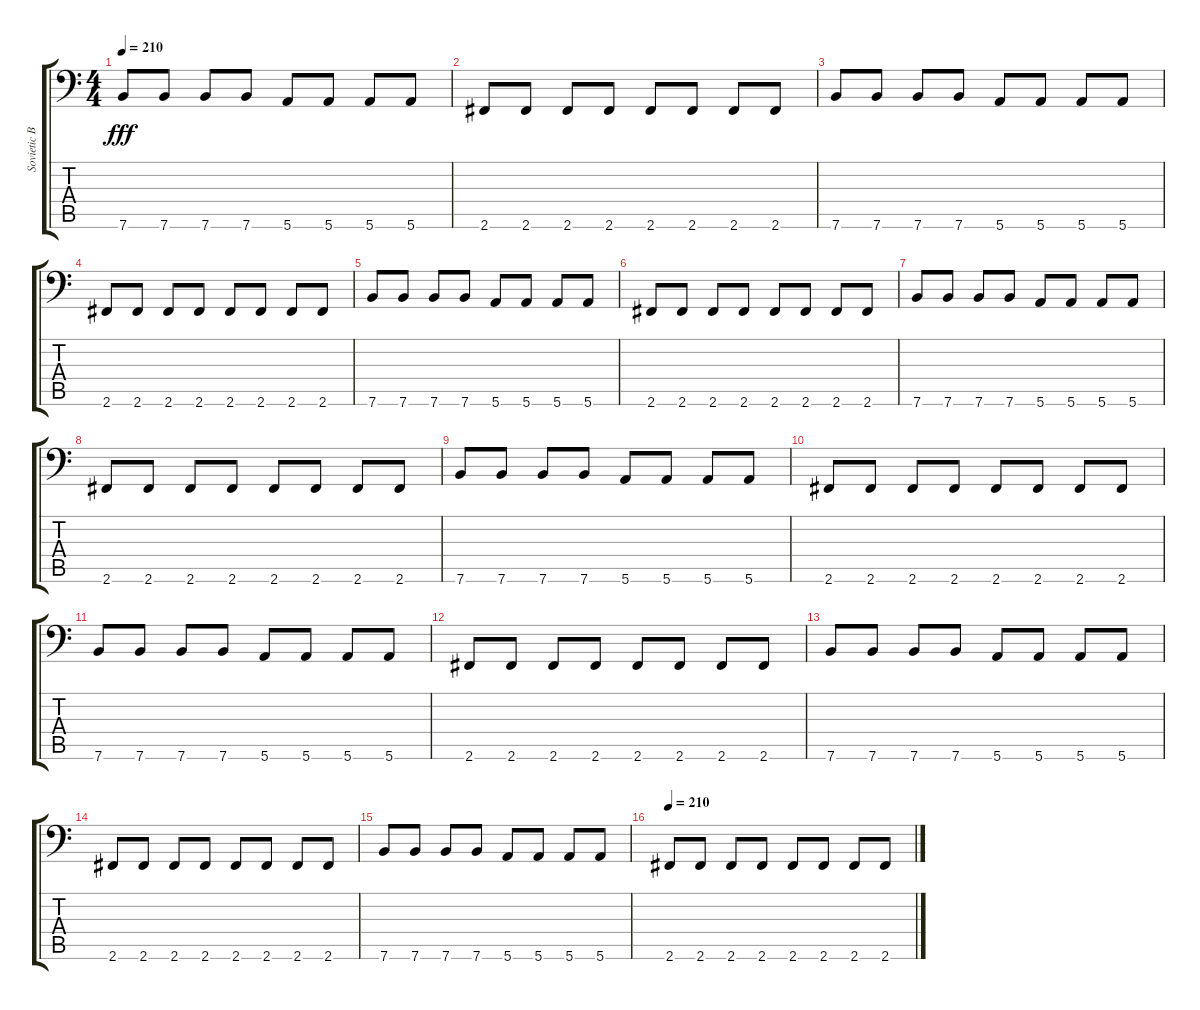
\track ("Sovietic Bass-player 6strings" "Sovietic B") {instrument electricbassfinger}
\staff {score tabs}
\tuning (E3 B2 G2 D2 A1 E1) {hide}
\ts (4 4)
\tempo 210
\clef f4
\ks c
7.6.8{dy fff} 7.6.8 7.6.8 7.6.8 5.6.8 5.6.8 5.6.8 5.6.8 |
2.6.8 2.6.8 2.6.8 2.6.8 2.6.8 2.6.8 2.6.8 2.6.8 |
7.6.8 7.6.8 7.6.8 7.6.8 5.6.8 5.6.8 5.6.8 5.6.8 |
2.6.8 2.6.8 2.6.8 2.6.8 2.6.8 2.6.8 2.6.8 2.6.8 |
7.6.8 7.6.8 7.6.8 7.6.8 5.6.8 5.6.8 5.6.8 5.6.8 |
2.6.8 2.6.8 2.6.8 2.6.8 2.6.8 2.6.8 2.6.8 2.6.8 |
7.6.8 7.6.8 7.6.8 7.6.8 5.6.8 5.6.8 5.6.8 5.6.8 |
2.6.8 2.6.8 2.6.8 2.6.8 2.6.8 2.6.8 2.6.8 2.6.8 |
7.6.8 7.6.8 7.6.8 7.6.8 5.6.8 5.6.8 5.6.8 5.6.8 |
2.6.8 2.6.8 2.6.8 2.6.8 2.6.8 2.6.8 2.6.8 2.6.8 |
7.6.8 7.6.8 7.6.8 7.6.8 5.6.8 5.6.8 5.6.8 5.6.8 |
2.6.8 2.6.8 2.6.8 2.6.8 2.6.8 2.6.8 2.6.8 2.6.8 |
7.6.8 7.6.8 7.6.8 7.6.8 5.6.8 5.6.8 5.6.8 5.6.8 |
2.6.8 2.6.8 2.6.8 2.6.8 2.6.8 2.6.8 2.6.8 2.6.8 |
7.6.8 7.6.8 7.6.8 7.6.8 5.6.8 5.6.8 5.6.8 5.6.8 |
\tempo 210
2.6.8 2.6.8 2.6.8 2.6.8 2.6.8 2.6.8 2.6.8 2.6.8
